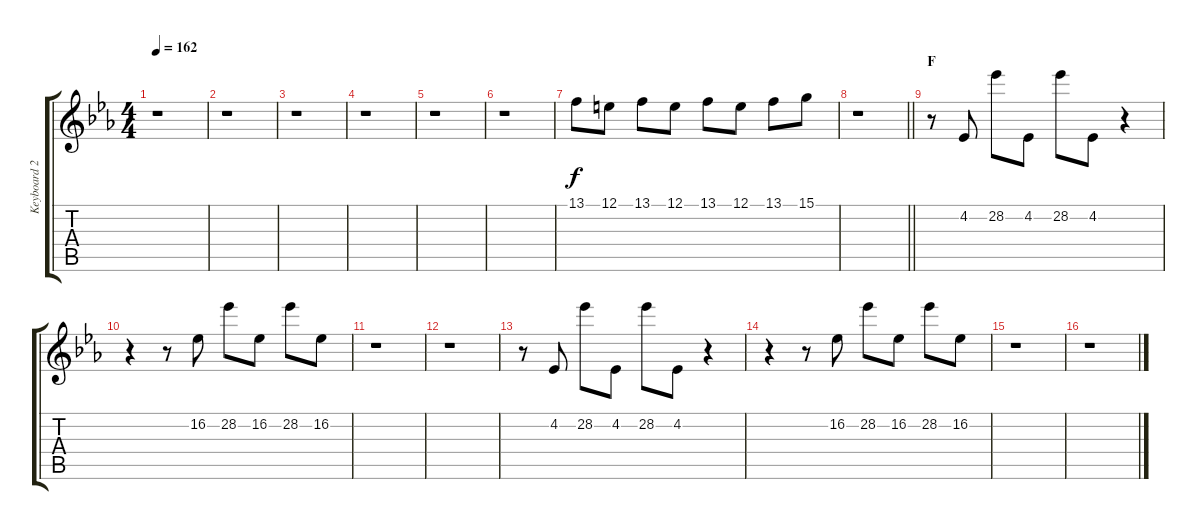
\track ("Keyboard 2" "Keyboard 2") {instrument lead1square}
\staff {score tabs}
\tuning (E4 B3 G3 D3 A2 E2) {hide}
\ts (4 4)
\tempo 162
\clef g2
\ks eb
r.1{dy f} |
r.1 |
r.1 |
r.1 |
r.1 |
r.1 |
13.1.8 12.1.8 13.1.8 12.1.8 13.1.8 12.1.8 13.1.8 15.1.8 |
\barLineRight lightlight
r.1 |
\section ("" "F")
r.8 4.2.8 28.2.8 4.2.8 28.2.8 4.2.8 r.4 |
r.4 r.8 16.2.8 28.2.8 16.2.8 28.2.8 16.2.8 |
r.1 |
r.1 |
r.8 4.2.8 28.2.8 4.2.8 28.2.8 4.2.8 r.4 |
r.4 r.8 16.2.8 28.2.8 16.2.8 28.2.8 16.2.8 |
r.1 |
r.1
